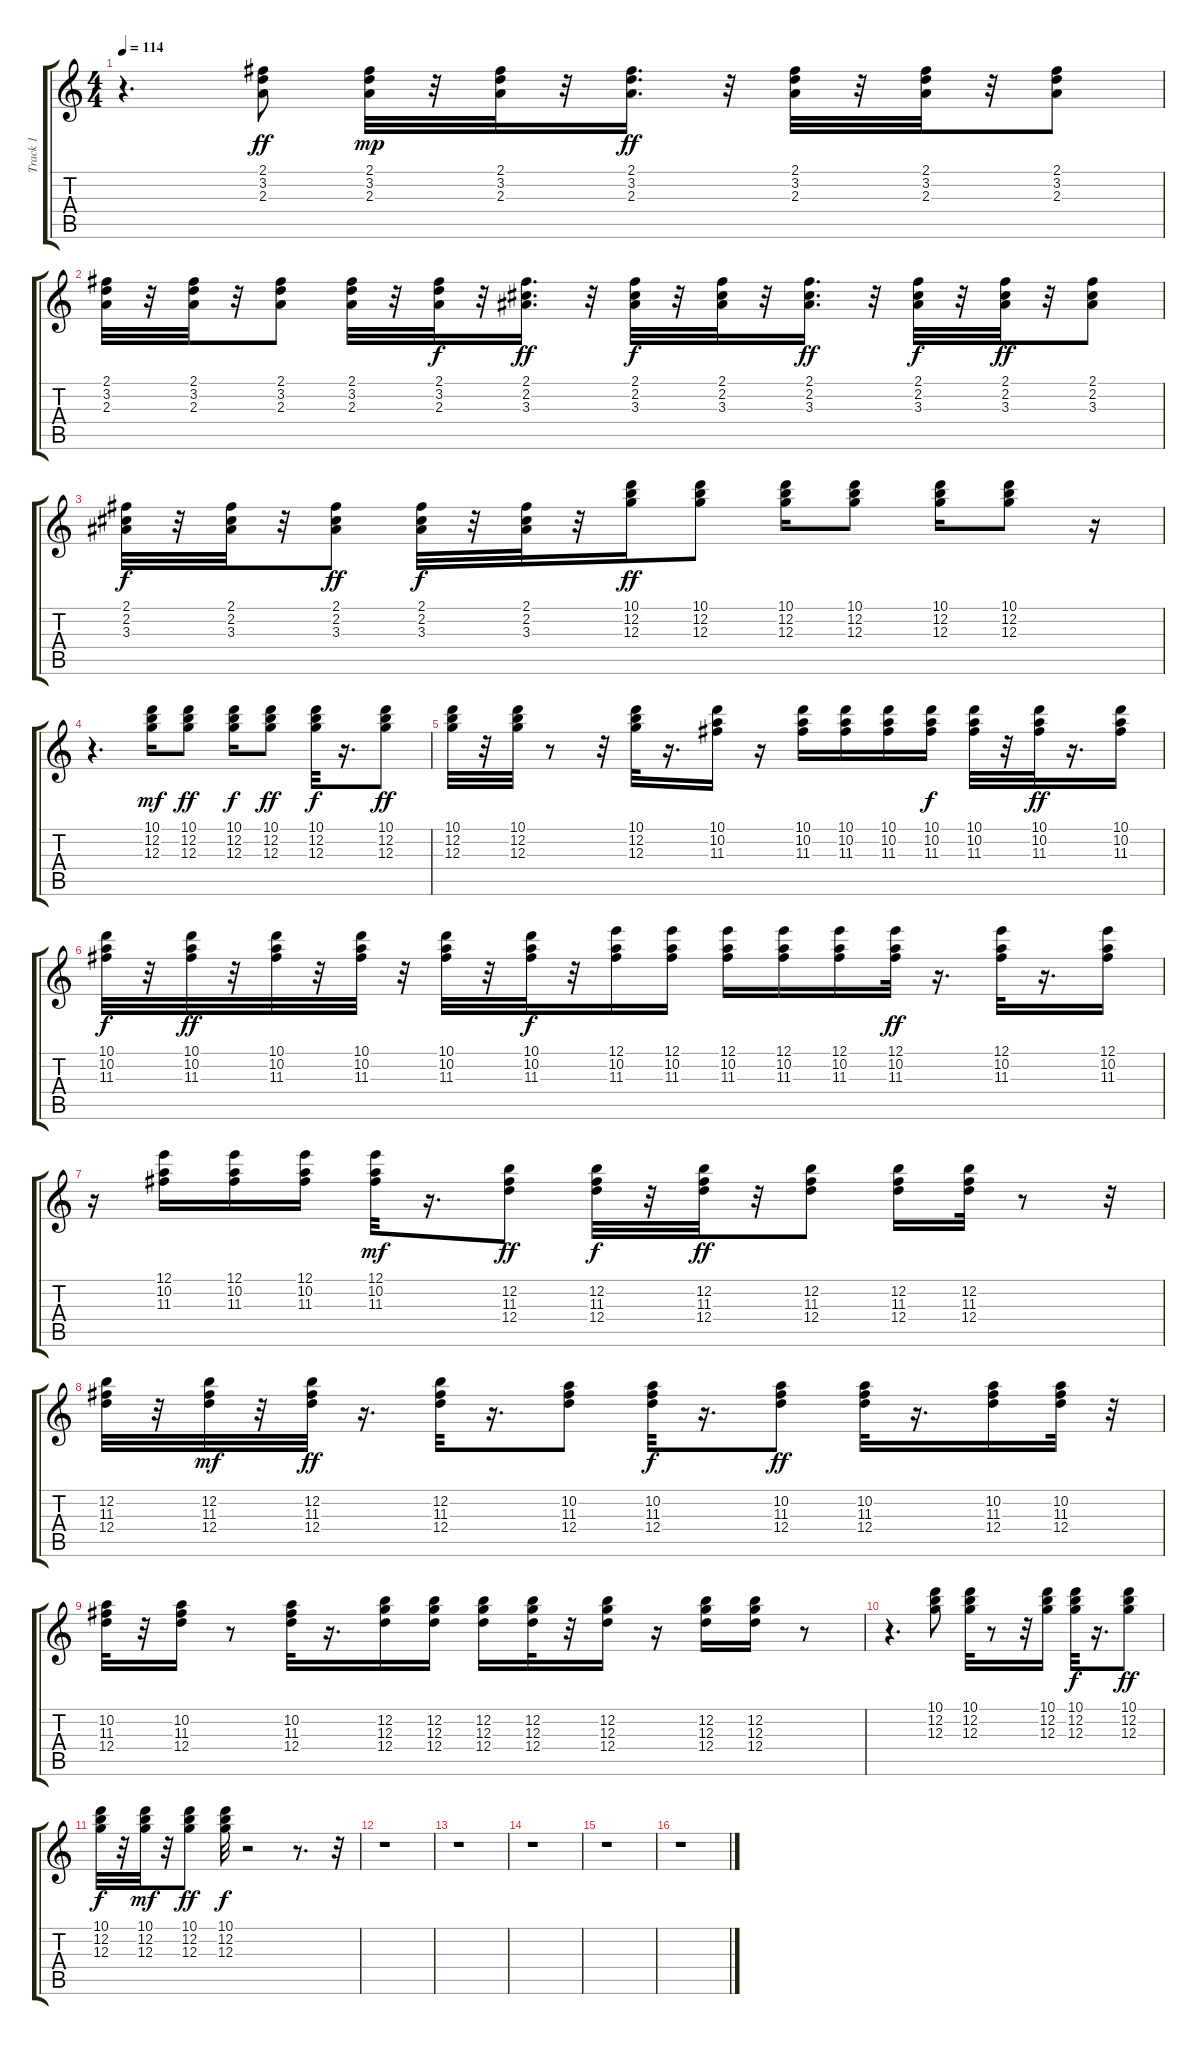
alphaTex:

\track ("Track 1" "Track 1") {instrument overdrivenguitar}
\staff {score tabs}
\tuning (E4 B3 G3 D3 A2 E2) {hide}
\ts (4 4)
\tempo 114
\clef g2
\ks c
r.4{d dy mf} (2.1 3.2 2.3).8{dy ff volume 10} (2.1 3.2 2.3).32{dy mp} r.32 (2.1 3.2 2.3).32 r.32 (2.1 3.2 2.3).16{d dy ff} r.32 (2.1 3.2 2.3).32 r.32 (2.1 3.2 2.3).32 r.32 (2.1 3.2 2.3).8 |
(2.1 3.2 2.3).32 r.32 (2.1 3.2 2.3).32 r.32 (2.1 3.2 2.3).8 (2.1 3.2 2.3).32 r.32 (2.1 3.2 2.3).32{dy f} r.32 (2.1 2.2 3.3).16{d dy ff} r.32 (2.1 2.2 3.3).32{dy f} r.32 (2.1 2.2 3.3).32 r.32 (2.1 2.2 3.3).16{d dy ff} r.32 (2.1 2.2 3.3).32{dy f} r.32 (2.1 2.2 3.3).32{dy ff} r.32 (2.1 2.2 3.3).8 |
(2.1 2.2 3.3).32{dy f} r.32 (2.1 2.2 3.3).32 r.32 (2.1 2.2 3.3).8{dy ff} (2.1 2.2 3.3).32{dy f} r.32 (2.1 2.2 3.3).32 r.32 (10.1 12.2 12.3).16{dy ff volume 9} (10.1 12.2 12.3).8 (10.1 12.2 12.3).16 (10.1 12.2 12.3).8 (10.1 12.2 12.3).16 (10.1 12.2 12.3).8 r.16 |
r.4{d} (10.1 12.2 12.3).16{dy mf} (10.1 12.2 12.3).8{dy ff} (10.1 12.2 12.3).16{dy f} (10.1 12.2 12.3).8{dy ff} (10.1 12.2 12.3).32{dy f} r.16{d} (10.1 12.2 12.3).8{dy ff} |
(10.1 12.2 12.3).32 r.32 (10.1 12.2 12.3).32 r.8 r.32 (10.1 12.2 12.3).32 r.16{d} (10.1 10.2 11.3).16 r.16 (10.1 10.2 11.3).16 (10.1 10.2 11.3).16 (10.1 10.2 11.3).16 (10.1 10.2 11.3).16{dy f} (10.1 10.2 11.3).32 r.32 (10.1 10.2 11.3).32{dy ff} r.16{d} (10.1 10.2 11.3).16 |
(10.1 10.2 11.3).32{dy f} r.32 (10.1 10.2 11.3).32{dy ff} r.32 (10.1 10.2 11.3).32 r.32 (10.1 10.2 11.3).32 r.32 (10.1 10.2 11.3).32 r.32 (10.1 10.2 11.3).32{dy f} r.32 (12.1 10.2 11.3).16 (12.1 10.2 11.3).16 (12.1 10.2 11.3).16 (12.1 10.2 11.3).16 (12.1 10.2 11.3).16 (12.1 10.2 11.3).32{dy ff} r.16{d} (12.1 10.2 11.3).32 r.16{d} (12.1 10.2 11.3).16 |
r.16 (12.1 10.2 11.3).16 (12.1 10.2 11.3).16 (12.1 10.2 11.3).16 (12.1 10.2 11.3).32{dy mf} r.16{d} (12.2 11.3 12.4).8{dy ff} (12.2 11.3 12.4).32{dy f} r.32 (12.2 11.3 12.4).32{dy ff} r.32 (12.2 11.3 12.4).8 (12.2 11.3 12.4).16 (12.2 11.3 12.4).32 r.8 r.32 |
(12.2 11.3 12.4).32 r.32 (12.2 11.3 12.4).32{dy mf} r.32 (12.2 11.3 12.4).32{dy ff} r.16{d} (12.2 11.3 12.4).32 r.16{d} (10.2 11.3 12.4).8 (10.2 11.3 12.4).32{dy f} r.16{d} (10.2 11.3 12.4).8{dy ff} (10.2 11.3 12.4).32 r.16{d} (10.2 11.3 12.4).16 (10.2 11.3 12.4).32 r.32 |
(10.2 11.3 12.4).32 r.32 (10.2 11.3 12.4).16 r.8 (10.2 11.3 12.4).32 r.16{d} (12.2 12.3 12.4).16 (12.2 12.3 12.4).16 (12.2 12.3 12.4).16 (12.2 12.3 12.4).32 r.32 (12.2 12.3 12.4).16 r.16 (12.2 12.3 12.4).16 (12.2 12.3 12.4).16 r.8 |
r.4{d} (10.1 12.2 12.3).8 (10.1 12.2 12.3).32 r.8 r.32 (10.1 12.2 12.3).16 (10.1 12.2 12.3).32{dy f} r.16{d} (10.1 12.2 12.3).8{dy ff} |
(10.1 12.2 12.3).32{dy f} r.32 (10.1 12.2 12.3).32{dy mf} r.32 (10.1 12.2 12.3).8{dy ff} (10.1 12.2 12.3).32{dy f} r.2 r.8{d} r.32 |
r.1 |
r.1 |
r.1 |
r.1 |
r.1
